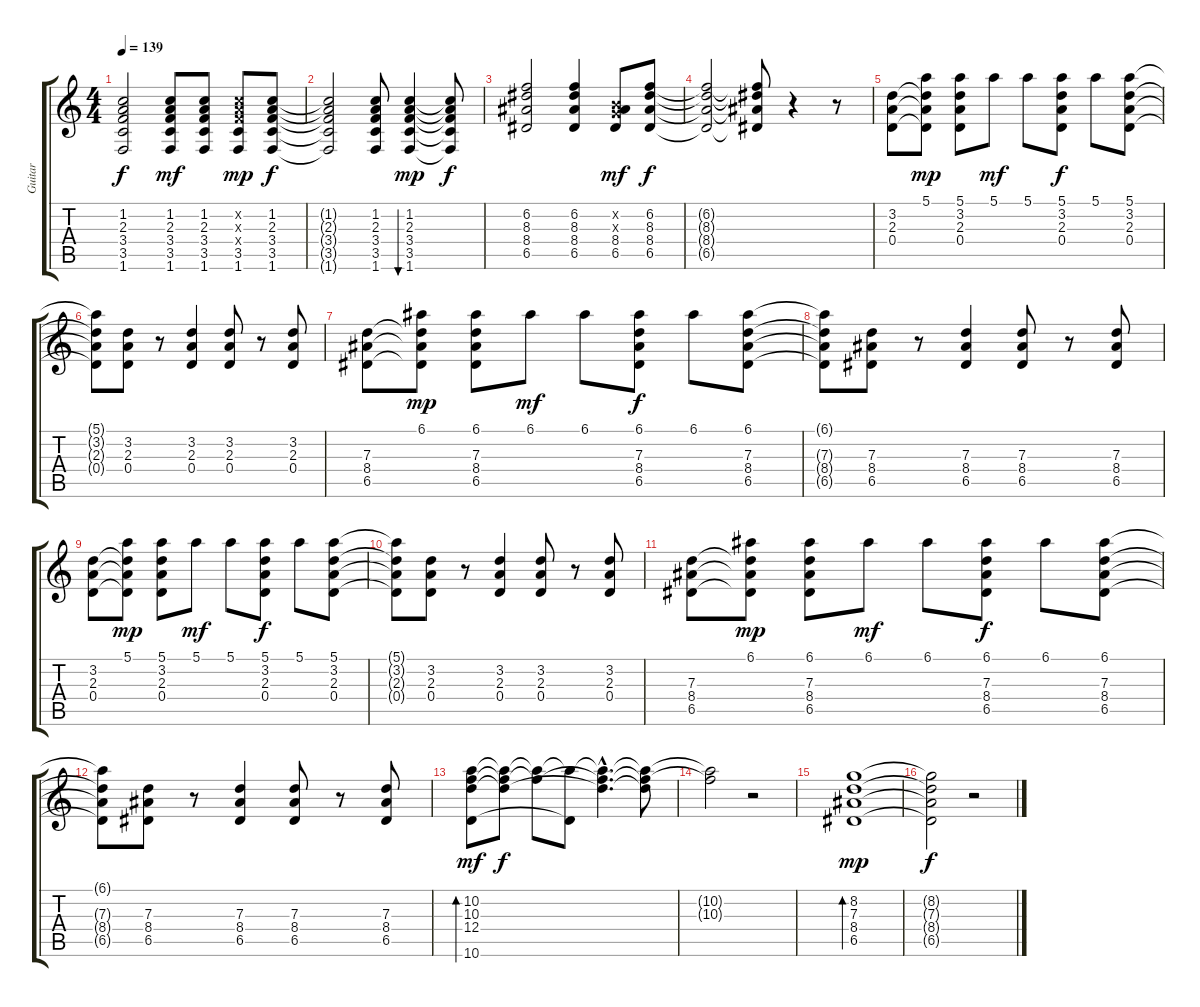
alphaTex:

\track ("Guitar" "Guitar") {instrument acousticguitarnylon}
\staff {score tabs}
\tuning (E4 B3 G3 D3 A2 E2) {hide}
\ts (4 4)
\tempo 139
\clef g2
\ks c
(1.2 2.3 3.4 3.5 1.6).2{dy f} (1.2 2.3 3.4 3.5 1.6).8{dy mf} (1.2 2.3 3.4 3.5 1.6).8 (1.2{x} 2.3{x} 3.4{x} 3.5 1.6).8{dy mp} (1.2 2.3 3.4 3.5 1.6).8{dy f} |
(1.2{t} 2.3{t} 3.4{t} 3.5{t} 1.6{t}).2 (1.2 2.3 3.4 3.5 1.6).8 (1.2 2.3 3.4 3.5 1.6).4{bu 60 dy mp} (1.2{t} 2.3{t} 3.4{t} 3.5{t} 1.6{t}).8{dy f} |
(6.2 8.3 8.4 6.5).2 (6.2 8.3 8.4 6.5).4 (0.2{x} 0.3{x} 8.4 6.5).8{dy mf} (6.2 8.3 8.4 6.5).8{dy f} |
(6.2{t} 8.3{t} 8.4{t} 6.5{t}).2 (6.2{t} 8.3{t} 8.4{t} 6.5{t}).8 r.4 r.8 |
(3.2 2.3 0.4).8 (5.1 3.2{t} 2.3{t} 0.4{t}).8{dy mp} (5.1 3.2 2.3 0.4).8 5.1.8{dy mf} 5.1.8 (5.1 3.2 2.3 0.4).8{dy f} 5.1.8 (5.1 3.2 2.3 0.4).8 |
(5.1{t} 3.2{t} 2.3{t} 0.4{t}).8 (3.2 2.3 0.4).8 r.8 (3.2 2.3 0.4).4 (3.2 2.3 0.4).8 r.8 (3.2 2.3 0.4).8 |
(7.3 8.4 6.5).8 (6.1 7.3{t} 8.4{t} 6.5{t}).8{dy mp} (6.1 7.3 8.4 6.5).8 6.1.8{dy mf} 6.1.8 (6.1 7.3 8.4 6.5).8{dy f} 6.1.8 (6.1 7.3 8.4 6.5).8 |
(6.1{t} 7.3{t} 8.4{t} 6.5{t}).8 (7.3 8.4 6.5).8 r.8 (7.3 8.4 6.5).4 (7.3 8.4 6.5).8 r.8 (7.3 8.4 6.5).8 |
(3.2 2.3 0.4).8 (5.1 3.2{t} 2.3{t} 0.4{t}).8{dy mp} (5.1 3.2 2.3 0.4).8 5.1.8{dy mf} 5.1.8 (5.1 3.2 2.3 0.4).8{dy f} 5.1.8 (5.1 3.2 2.3 0.4).8 |
(5.1{t} 3.2{t} 2.3{t} 0.4{t}).8 (3.2 2.3 0.4).8 r.8 (3.2 2.3 0.4).4 (3.2 2.3 0.4).8 r.8 (3.2 2.3 0.4).8 |
(7.3 8.4 6.5).8 (6.1 7.3{t} 8.4{t} 6.5{t}).8{dy mp} (6.1 7.3 8.4 6.5).8 6.1.8{dy mf} 6.1.8 (6.1 7.3 8.4 6.5).8{dy f} 6.1.8 (6.1 7.3 8.4 6.5).8 |
(6.1{t} 7.3{t} 8.4{t} 6.5{t}).8 (7.3 8.4 6.5).8 r.8 (7.3 8.4 6.5).4 (7.3 8.4 6.5).8 r.8 (7.3 8.4 6.5).8 |
(10.2 10.3 12.4 10.6).8{bd 480 dy mf} (10.2{t} 10.3{t} 12.4{t}).8{dy f} (10.2{t} 10.3{t}).8 (10.2{t} 10.6{t}).8 (10.2{hac t} 10.3{hac t} 12.4{hac t}).4{d} (10.2{t} 10.3{t} 12.4{t}).8 |
(10.2{t} 10.3{t}).2 r.2 |
(8.2 7.3 8.4 6.5).1{bd 240 dy mp} |
(8.2{t} 7.3{t} 8.4{t} 6.5{t}).2{dy f} r.2
